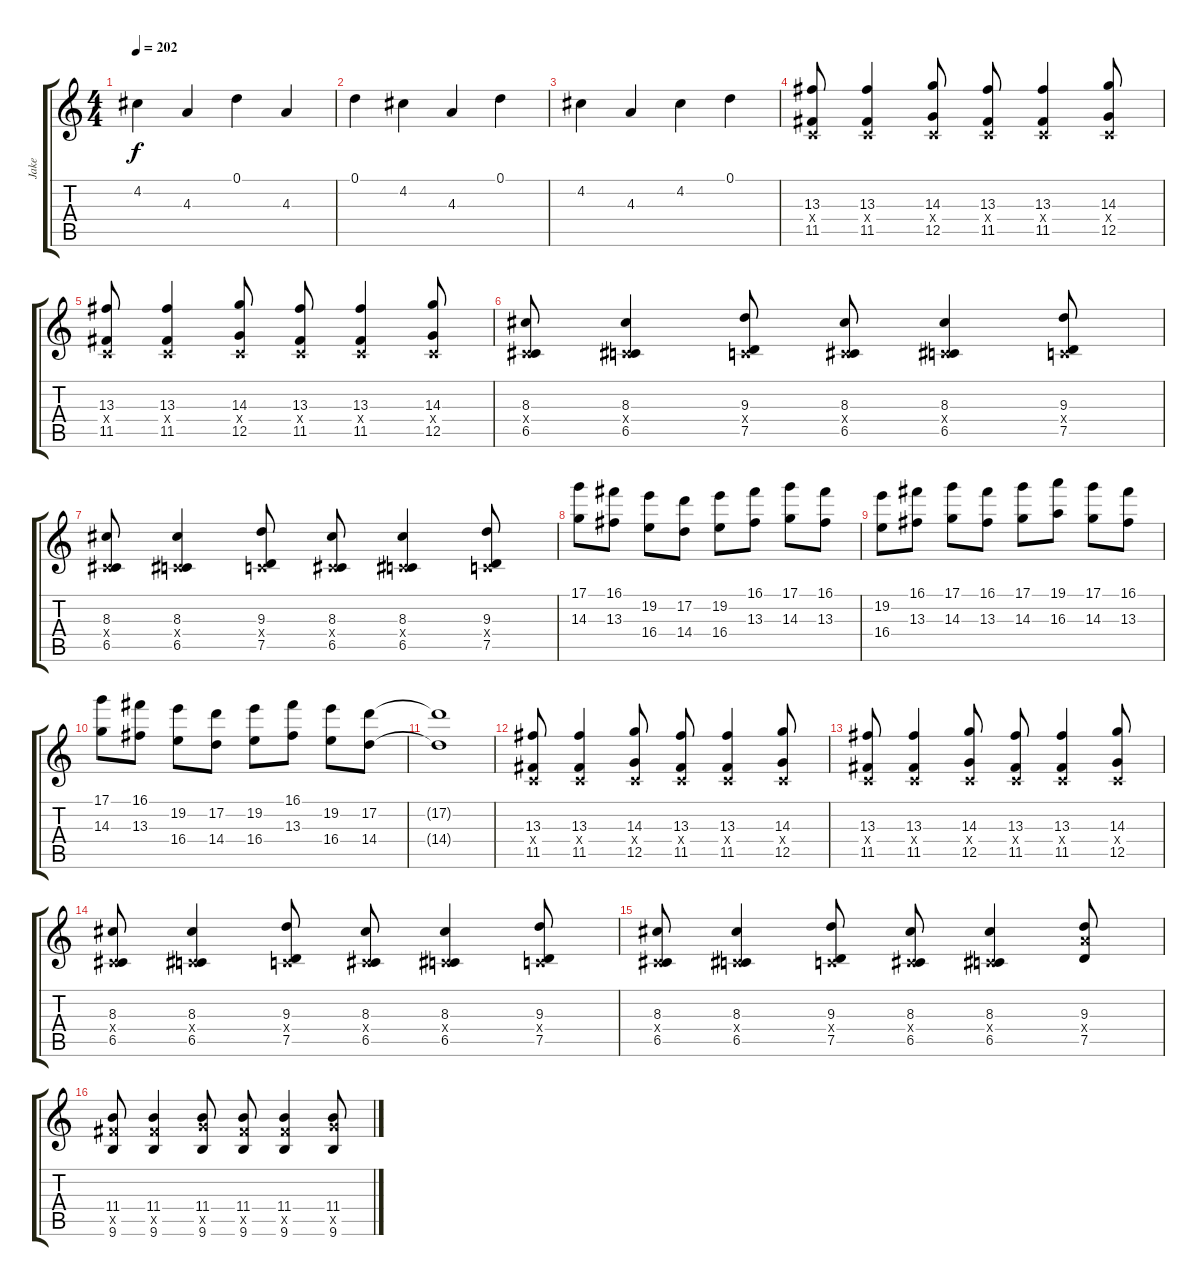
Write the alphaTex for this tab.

\track ("Jake" "Jake") {instrument distortionguitar}
\staff {score tabs}
\tuning (D4 A3 F3 C3 G2 D2) {hide}
\ts (4 4)
\tempo 202
\clef g2
\ks c
4.2.4{dy f} 4.3.4 0.1.4 4.3.4 |
0.1.4 4.2.4 4.3.4 0.1.4 |
4.2.4 4.3.4 4.2.4 0.1.4 |
(13.3 0.4{x} 11.5).8 (13.3 0.4{x} 11.5).4 (14.3 0.4{x} 12.5).8 (13.3 0.4{x} 11.5).8 (13.3 0.4{x} 11.5).4 (14.3 0.4{x} 12.5).8 |
(13.3 0.4{x} 11.5).8 (13.3 0.4{x} 11.5).4 (14.3 0.4{x} 12.5).8 (13.3 0.4{x} 11.5).8 (13.3 0.4{x} 11.5).4 (14.3 0.4{x} 12.5).8 |
(8.3 0.4{x} 6.5).8 (8.3 0.4{x} 6.5).4 (9.3 0.4{x} 7.5).8 (8.3 0.4{x} 6.5).8 (8.3 0.4{x} 6.5).4 (9.3 0.4{x} 7.5).8 |
(8.3 0.4{x} 6.5).8 (8.3 0.4{x} 6.5).4 (9.3 0.4{x} 7.5).8 (8.3 0.4{x} 6.5).8 (8.3 0.4{x} 6.5).4 (9.3 0.4{x} 7.5).8 |
(17.1 14.3).8 (16.1 13.3).8 (19.2 16.4).8 (17.2 14.4).8 (19.2 16.4).8 (16.1 13.3).8 (17.1 14.3).8 (16.1 13.3).8 |
(19.2 16.4).8 (16.1 13.3).8 (17.1 14.3).8 (16.1 13.3).8 (17.1 14.3).8 (19.1 16.3).8 (17.1 14.3).8 (16.1 13.3).8 |
(17.1 14.3).8 (16.1 13.3).8 (19.2 16.4).8 (17.2 14.4).8 (19.2 16.4).8 (16.1 13.3).8 (19.2 16.4).8 (17.2 14.4).8 |
(17.2{t} 14.4{t}).1 |
(13.3 0.4{x} 11.5).8 (13.3 0.4{x} 11.5).4 (14.3 0.4{x} 12.5).8 (13.3 0.4{x} 11.5).8 (13.3 0.4{x} 11.5).4 (14.3 0.4{x} 12.5).8 |
(13.3 0.4{x} 11.5).8 (13.3 0.4{x} 11.5).4 (14.3 0.4{x} 12.5).8 (13.3 0.4{x} 11.5).8 (13.3 0.4{x} 11.5).4 (14.3 0.4{x} 12.5).8 |
(8.3 0.4{x} 6.5).8 (8.3 0.4{x} 6.5).4 (9.3 0.4{x} 7.5).8 (8.3 0.4{x} 6.5).8 (8.3 0.4{x} 6.5).4 (9.3 0.4{x} 7.5).8 |
(8.3 0.4{x} 6.5).8 (8.3 0.4{x} 6.5).4 (9.3 0.4{x} 7.5).8 (8.3 0.4{x} 6.5).8 (8.3 0.4{x} 6.5).4 (9.3 9.4{x} 7.5).8 |
(11.4 11.5{x} 9.6).8 (11.4 11.5{x} 9.6).4 (11.4 12.5{x} 9.6).8 (11.4 11.5{x} 9.6).8 (11.4 11.5{x} 9.6).4 (11.4 12.5{x} 9.6).8
